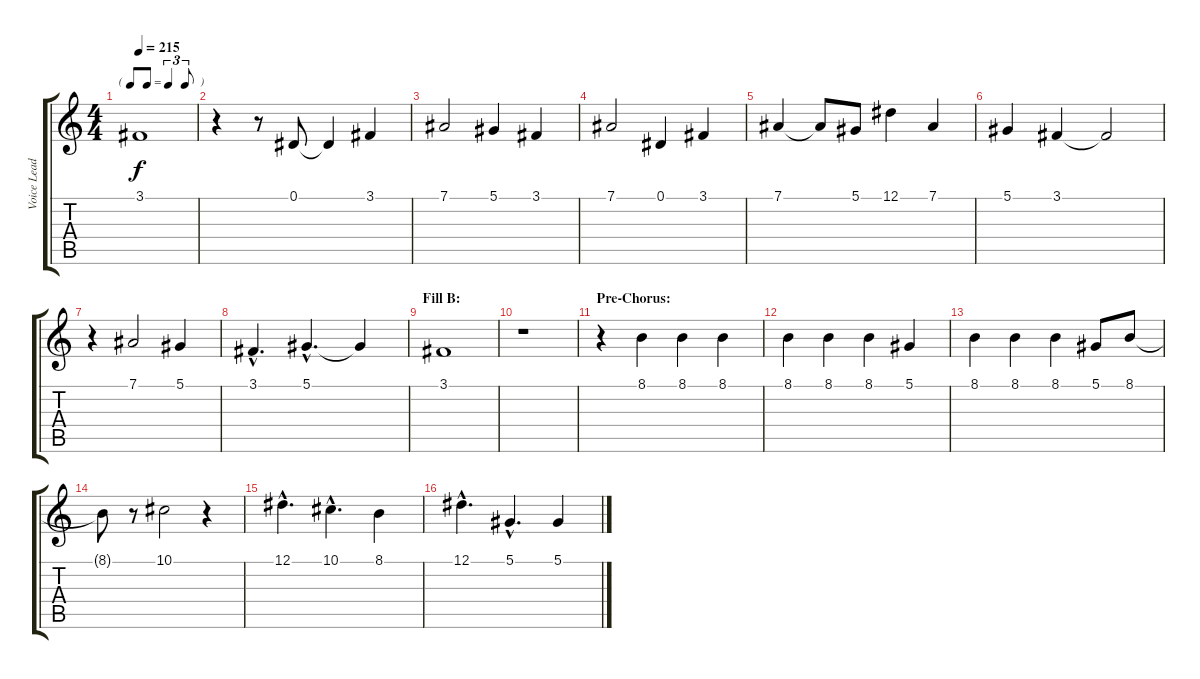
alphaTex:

\track ("Voice Lead" "Voice Lead") {instrument cello}
\staff {score tabs}
\tuning (Eb4 Bb3 Gb3 Db3 Ab2 Eb2) {hide}
\ts (4 4)
\tf triplet8th
\tempo 215
\clef g2
\ks c
3.1{t}.1{dy f} |
r.4 r.8 0.1.8 0.1{t}.4 3.1.4 |
7.1.2 5.1.4 3.1.4 |
7.1.2 0.1.4 3.1.4 |
7.1.4 7.1{t}.8 5.1.8 12.1.4 7.1.4 |
5.1.4 3.1.4 3.1{t}.2 |
r.4 7.1.2 5.1.4 |
3.1{hac}.4{d} 5.1{hac}.4{d} 5.1{t}.4 |
\section ("" "Fill B:")
3.1.1 |
r.1 |
\section ("" "Pre-Chorus:")
r.4 8.1.4 8.1.4 8.1.4 |
8.1.4 8.1.4 8.1.4 5.1.4 |
8.1.4 8.1.4 8.1.4 5.1.8 8.1.8 |
8.1{t}.8 r.8 10.1.2 r.4 |
12.1{hac}.4{d} 10.1{hac}.4{d} 8.1.4 |
12.1{hac}.4{d} 5.1{hac}.4{d} 5.1.4
